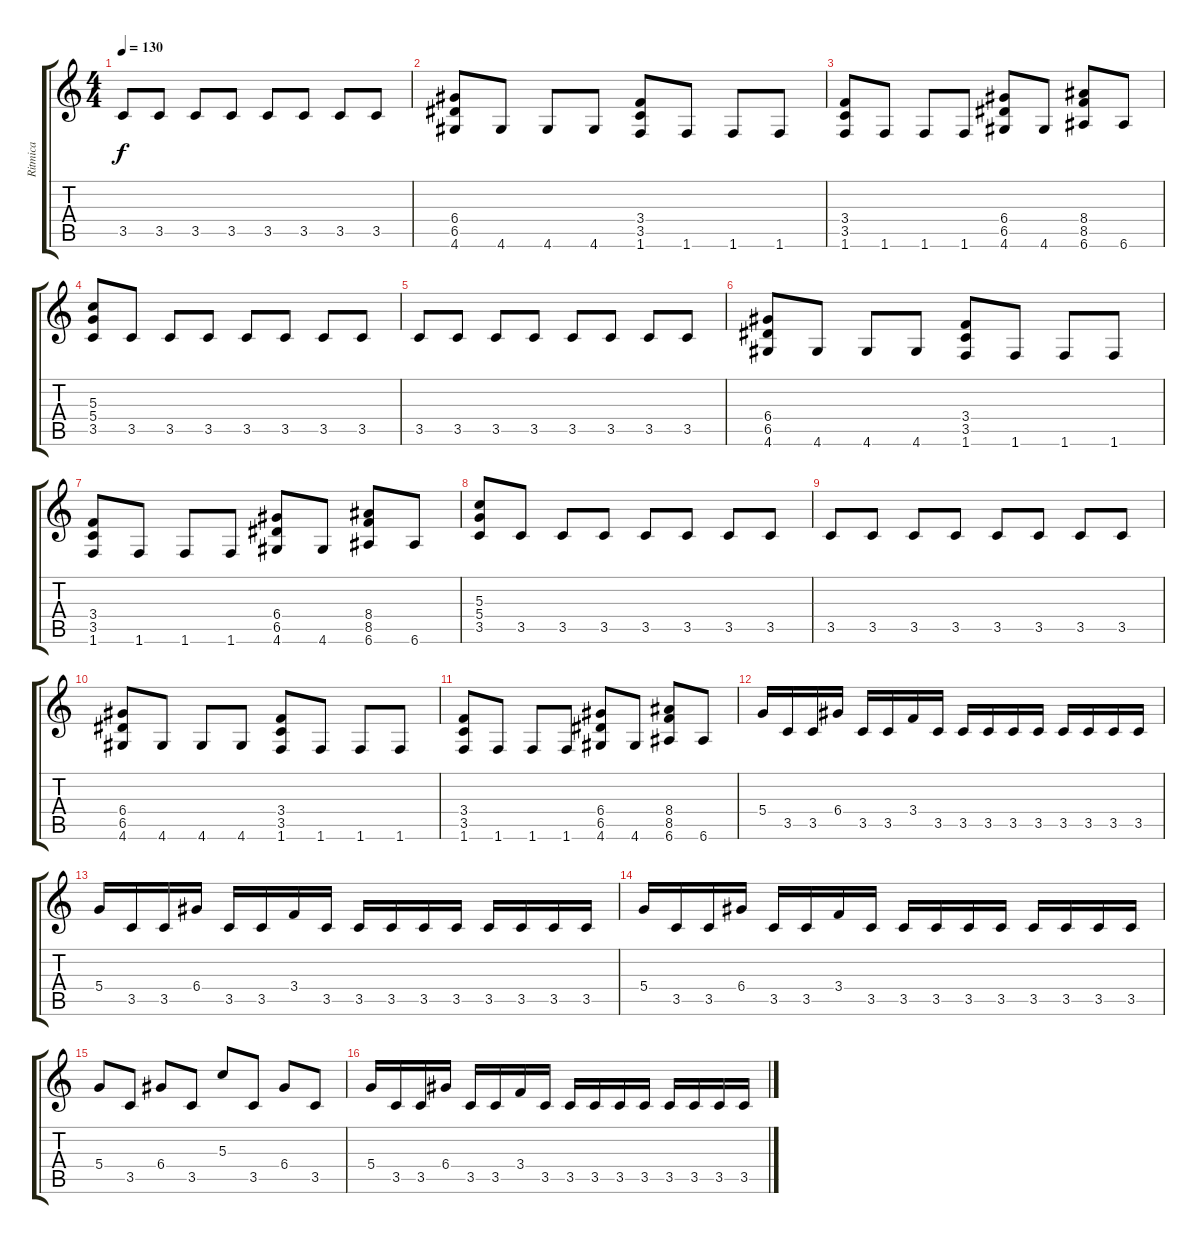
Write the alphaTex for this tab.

\track ("Ritmica" "Ritmica") {instrument distortionguitar}
\staff {score tabs}
\tuning (E4 B3 G3 D3 A2 E2) {hide}
\ts (4 4)
\tempo 130
\clef g2
\ks c
3.5.8{dy f} 3.5.8 3.5.8 3.5.8 3.5.8 3.5.8 3.5.8 3.5.8 |
(6.4 6.5 4.6).8 4.6.8 4.6.8 4.6.8 (3.4 3.5 1.6).8 1.6.8 1.6.8 1.6.8 |
(3.4 3.5 1.6).8 1.6.8 1.6.8 1.6.8 (6.4 6.5 4.6).8 4.6.8 (8.4 8.5 6.6).8 6.6.8 |
(5.3 5.4 3.5).8 3.5.8 3.5.8 3.5.8 3.5.8 3.5.8 3.5.8 3.5.8 |
3.5.8 3.5.8 3.5.8 3.5.8 3.5.8 3.5.8 3.5.8 3.5.8 |
(6.4 6.5 4.6).8 4.6.8 4.6.8 4.6.8 (3.4 3.5 1.6).8 1.6.8 1.6.8 1.6.8 |
(3.4 3.5 1.6).8 1.6.8 1.6.8 1.6.8 (6.4 6.5 4.6).8 4.6.8 (8.4 8.5 6.6).8 6.6.8 |
(5.3 5.4 3.5).8 3.5.8 3.5.8 3.5.8 3.5.8 3.5.8 3.5.8 3.5.8 |
3.5.8 3.5.8 3.5.8 3.5.8 3.5.8 3.5.8 3.5.8 3.5.8 |
(6.4 6.5 4.6).8 4.6.8 4.6.8 4.6.8 (3.4 3.5 1.6).8 1.6.8 1.6.8 1.6.8 |
(3.4 3.5 1.6).8 1.6.8 1.6.8 1.6.8 (6.4 6.5 4.6).8 4.6.8 (8.4 8.5 6.6).8 6.6.8 |
5.4.16 3.5.16 3.5.16 6.4.16 3.5.16 3.5.16 3.4.16 3.5.16 3.5.16 3.5.16 3.5.16 3.5.16 3.5.16 3.5.16 3.5.16 3.5.16 |
5.4.16 3.5.16 3.5.16 6.4.16 3.5.16 3.5.16 3.4.16 3.5.16 3.5.16 3.5.16 3.5.16 3.5.16 3.5.16 3.5.16 3.5.16 3.5.16 |
5.4.16 3.5.16 3.5.16 6.4.16 3.5.16 3.5.16 3.4.16 3.5.16 3.5.16 3.5.16 3.5.16 3.5.16 3.5.16 3.5.16 3.5.16 3.5.16 |
5.4.8 3.5.8 6.4.8 3.5.8 5.3.8 3.5.8 6.4.8 3.5.8 |
5.4.16 3.5.16 3.5.16 6.4.16 3.5.16 3.5.16 3.4.16 3.5.16 3.5.16 3.5.16 3.5.16 3.5.16 3.5.16 3.5.16 3.5.16 3.5.16
